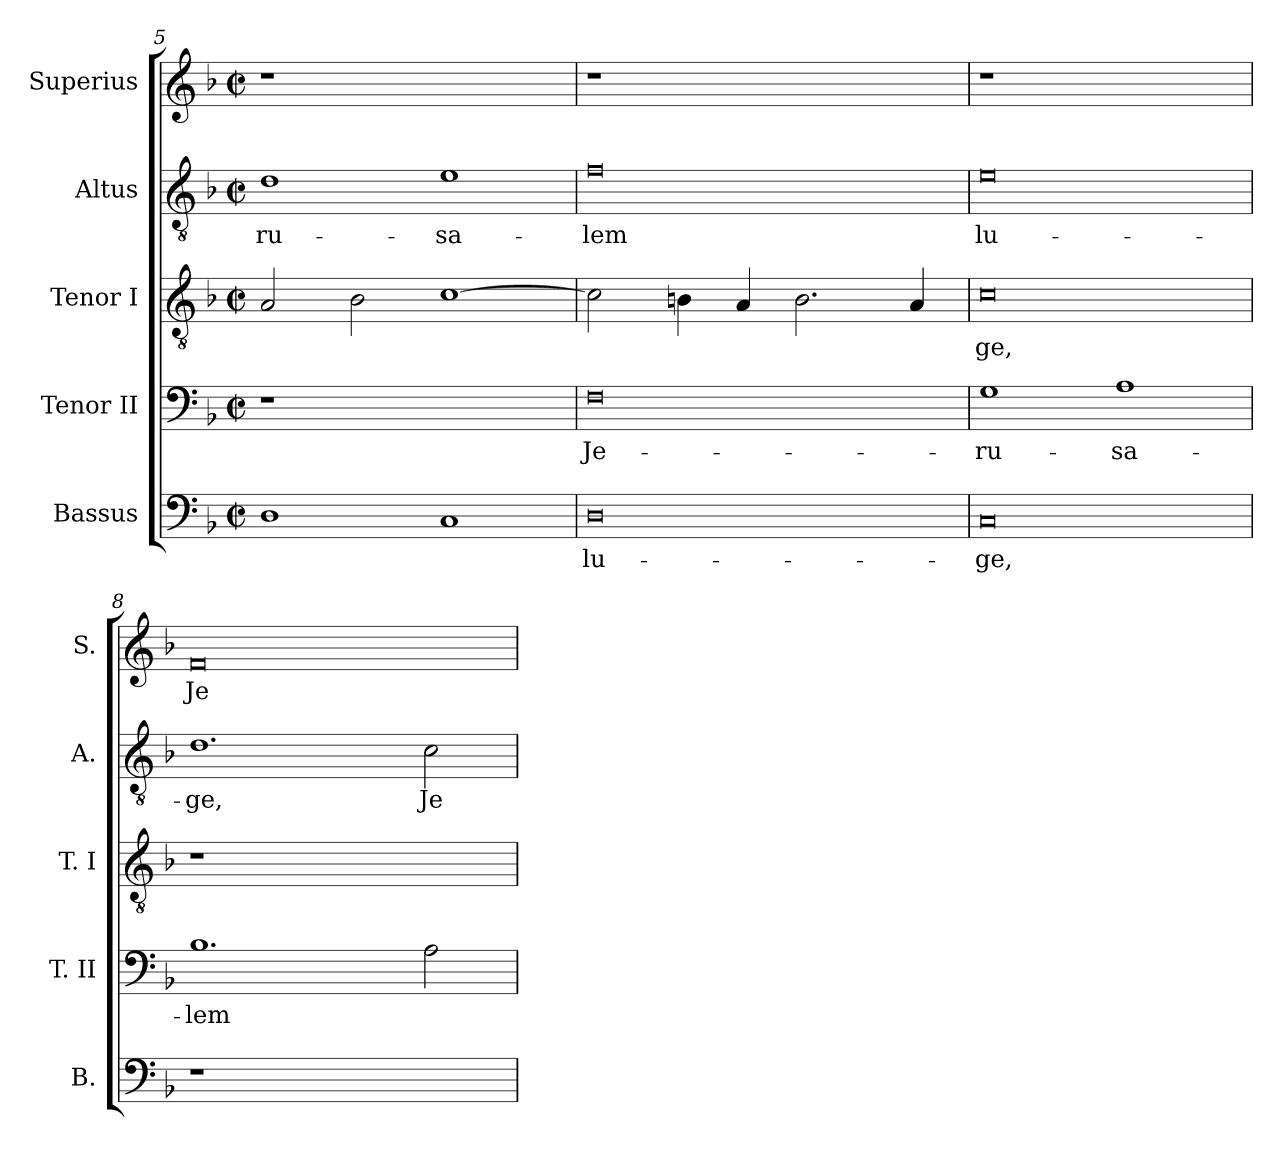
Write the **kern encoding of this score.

**kern	**text	**kern	**text	**kern	**text	**kern	**text	**kern	**text
*part5	*part5	*part4	*part4	*part3	*part3	*part2	*part2	*part1	*part1
*staff5	*staff5	*staff4	*staff4	*staff3	*staff3	*staff2	*staff2	*staff1	*staff1
*I"Bassus	*	*I"Tenor II	*	*I"Tenor I	*	*I"Altus	*	*I"Superius	*
*I'B.	*	*I'T. II	*	*I'T. I	*	*I'A.	*	*I'S.	*
*clefF4	*	*clefF4	*	*clefGv2	*	*clefGv2	*	*clefG2	*
*	*	*	*	*ITrd7c12	*	*ITrd7c12	*	*	*
*k[b-]	*	*k[b-]	*	*k[b-]	*	*k[b-]	*	*k[b-]	*
*F:	*	*F:	*	*F:	*	*F:	*	*F:	*
*M2/2	*	*M2/2	*	*M2/2	*	*M2/2	*	*M2/2	*
*met(c|)	*	*met(c|)	*	*met(c|)	*	*met(c|)	*	*met(c|)	*
=5	=5	=5	=5	=5	=5	=5	=5	=5	=5
!	!	!LO:N:vis=1	!	!	!	!	!	!	!
!	!	!	!	!	!	!	!LO:LY:b:color=#000000	!LO:N:vis=1	!
1Di	.	1r	.	2AAi/	.	1Di	-ru-	1r	.
.	.	.	.	2BB-i\	.	.	.	.	.
!	!	!	!	!	!	!	!LO:LY:b:color=#000000	!	!
1Ci	.	1ryy	.	[>1Ci	.	1Ei	-sa-	1ryy	.
=6	=6	=6	=6	=6	=6	=6	=6	=6	=6
!	!LO:LY:b:color=#000000	!	!	!	!	!	!	!	!
!	!	!	!LO:LY:b:color=#000000	!	!	!	!	!	!
!	!	!	!	!	!	!	!LO:LY:b:color=#000000	!LO:N:vis=1	!
0Di	lu-	0Fi	Je-	2Ci\]	.	0Fi	-lem	1r	.
.	.	.	.	4BBni\	.	.	.	.	.
.	.	.	.	4AAi/	.	.	.	.	.
.	.	.	.	2.BBi\	.	.	.	1ryy	.
.	.	.	.	4AAi/	.	.	.	.	.
!!LO:LB:g=z
=7	=7	=7	=7	=7	=7	=7	=7	=7	=7
!	!LO:LY:b:color=#000000	!	!	!	!	!	!	!	!
!	!	!	!LO:LY:b:color=#000000	!	!	!	!	!	!
!	!	!	!	!	!LO:LY:b:color=#000000	!	!	!	!
!	!	!	!	!	!	!	!LO:LY:b:color=#000000	!LO:N:vis=1	!
0Ci	-ge,	1Gi	-ru-	0Ci	-ge,	0Ei	lu-	1r	.
!	!	!	!LO:LY:b:color=#000000	!	!	!	!	!	!
.	.	1Ai	-sa-	.	.	.	.	1ryy	.
=8	=8	=8	=8	=8	=8	=8	=8	=8	=8
!LO:N:vis=1	!	!	!	!	!	!	!	!	!
!	!	!	!LO:LY:b:color=#000000	!LO:N:vis=1	!	!	!	!	!
!	!	!	!	!	!	!	!LO:LY:b:color=#000000	!	!
!	!	!	!	!	!	!	!	!	!LO:LY:b:color=#000000
1r	.	1.B-i	-lem	1r	.	1.Di	-ge,	0fi	Je-
1ryy	.	.	.	1ryy	.	.	.	.	.
!	!	!	!	!	!	!	!LO:LY:b:color=#000000	!	!
.	.	2Ai\	.	.	.	2Ci\	Je-	.	.
=	=	=	=	=	=	=	=	=	=
*-	*-	*-	*-	*-	*-	*-	*-	*-	*-
